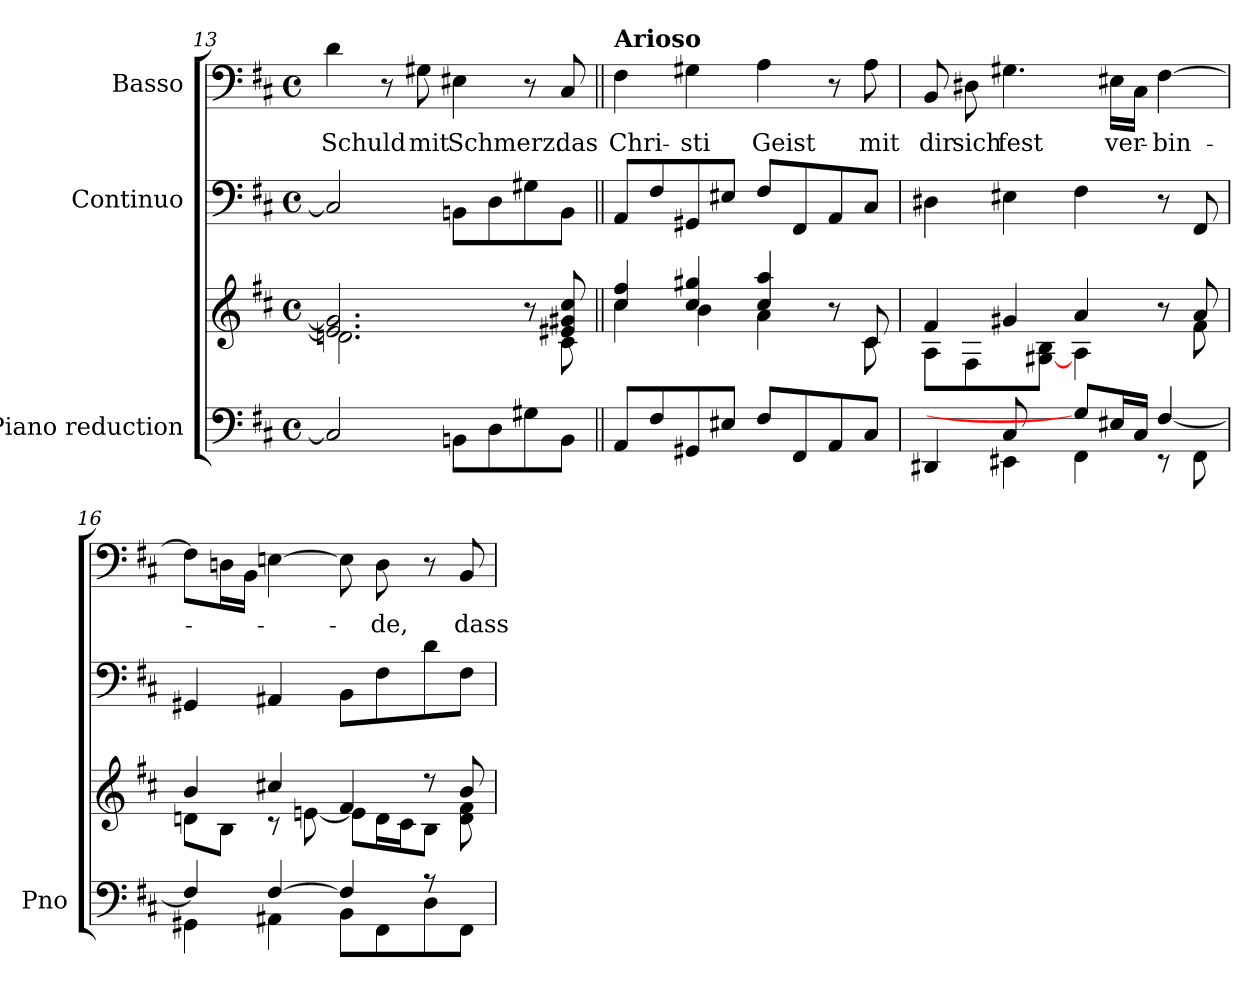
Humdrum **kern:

**kern	**kern	**kern	**kern	**text
*part3	*part3	*part2	*part1	*part1
*staff4	*staff3	*staff2	*staff1	*staff1
*I"Piano reduction	*	*I"Continuo	*I"Basso	*
*I'Pno	*	*	*	*
*clefF4	*clefG2	*clefF4	*clefF4	*
*k[f#c#]	*k[f#c#]	*k[f#c#]	*k[f#c#]	*
*M4/4	*M4/4	*M4/4	*M4/4	*
*met(c)	*met(c)	*met(c)	*met(c)	*
=13	=13	=13	=13	=13
*	*^	*	*	*
!	!	!	!	!	!LO:LY:b
2C#/]	2.e#/] 2.g#/]	2.dn\	2C#/]	4d\	Schuld
.	.	.	.	8r	.
!	!	!	!	!	!LO:LY:b
.	.	.	.	8G#X\	mit
!	!	!	!	!	!LO:LY:b
8BBn\L	.	.	8BBn\L	4E#X\	Schmerz.
8D\	.	.	8D\	.	.
8G#X\	8r	8ryy	8G#X\	8r	.
!	!	!	!	!	!LO:LY:b
8BB\J	8e#X/ 8g#X/ 8cc#/	8c#\	8BB\J	8C#/	das
=14||	=14||	=14||	=14||	=14||	=14||
!	!	!	!	!LO:TX:a:B:t=Arioso	!
!	!	!	!	!	!LO:LY:b
8AA/L	4cc#/ 4ff#/	4cc#\	8AA/L	4F#\	Chri-
8F#/	.	.	8F#/	.	.
!	!	!	!	!	!LO:LY:b
8GG#X/	4cc#/ 4gg#X/	4b\	8GG#X/	4G#X\	-sti
8E#X/J	.	.	8E#X/J	.	.
!	!	!	!	!	!LO:LY:b
8F#/L	4cc#/ 4aa/	4a\	8F#/L	4A\	Geist
8FF#/	.	.	8FF#/	.	.
8AA/	8r	8ryy	8AA/	8r	.
!	!	!	!	!	!LO:LY:b
8C#/J	8c#/	8c#\	8C#/J	8A\	mit
!!LO:PB:g=z
=15	=15	=15	=15	=15	=15
*^	*	*	*	*	*
*	*^	*	*	*	*	*
!	!	!	!	!	!	!	!LO:LY:b
4ryy	2ryy	4DD#X/	4f#/	8A\L	4D#X\	8BB/	dir
!	!	!	!	!	!	!	!LO:LY:b
.	.	.	.	8F#\	.	8D#X\	sich
!	!	!	!	!	!	!	!LO:LY:b
8C#/	.	4EE#X\	4g#X/	8ryy	4E#X\	4.G#X\	fest
2ryy	.	.	.	[8G#X\ 8B\J	.	.	.
.	8G#/L]	4FF#\	4a/	4A\	4F#\	.	.
!	!	!	!	!	!	!	!LO:LY:b
.	16E#X/L	.	.	.	.	16E#X\LL	ver-
.	16C#/JJ	.	.	.	.	16C#\JJ	.
!	!	!	!	!	!	!	!LO:LY:b
.	[4F#/	8r	8r	8ryy	8r	[4F#\	-bin-
8ryy	.	8FF#\	8a/	8f#\	8FF#/	.	.
*	*v	*v	*	*	*	*	*
=16	=16	=16	=16	=16	=16	=16
4F#/]	4GG#X\	4b/	8dn\L	4GG#X/	8F#\L]	.
.	.	.	8B\J	.	16Dn\L	.
.	.	.	.	.	16BB\JJ	.
[4F#/	4AA#X\	4cc#X/	8r	4AA#X/	[4En\	.
.	.	.	[8en\	.	.	.
4F#/]	8BB\L	4f#/	8e\L]	8BB\L	8E\]	.
!	!	!	!	!	!	!LO:LY:b
.	8FF#\	.	16d\L	8F#\	8D\	-de,
.	.	.	16c#\J	.	.	.
8r	8D\	8r	8B\J	8d\	8r	.
!	!	!	!	!	!	!LO:LY:b
8ryy	8FF#\J	8b/	8d\ 8f#\	8F#\J	8BB/	dass
*v	*v	*	*	*	*	*
*	*v	*v	*	*	*
=	=	=	=	=
*-	*-	*-	*-	*-
